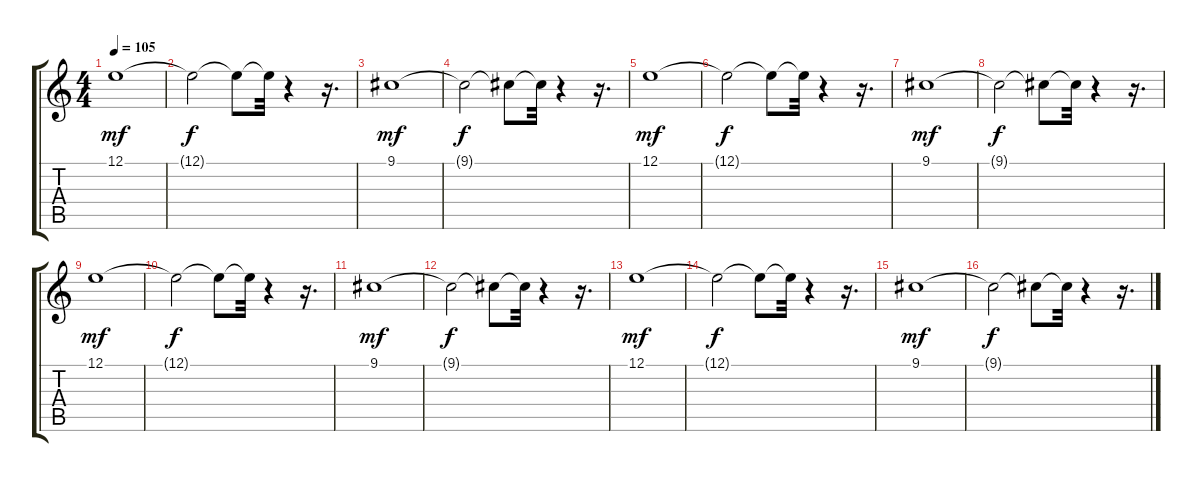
\track "" {instrument drawbarorgan}
\staff {score tabs}
\tuning (E4 B3 G3 D3 A2 E2) {hide}
\ts (4 4)
\tempo 105
\clef g2
\ks c
12.1.1{dy mf} |
12.1{t}.2{dy f} 12.1{t}.8 12.1{t}.32 r.4 r.16{d} |
9.1.1{dy mf} |
9.1{t}.2{dy f} 9.1{t}.8 9.1{t}.32 r.4 r.16{d} |
12.1.1{dy mf} |
12.1{t}.2{dy f} 12.1{t}.8 12.1{t}.32 r.4 r.16{d} |
9.1.1{dy mf} |
9.1{t}.2{dy f} 9.1{t}.8 9.1{t}.32 r.4 r.16{d} |
12.1.1{dy mf} |
12.1{t}.2{dy f} 12.1{t}.8 12.1{t}.32 r.4 r.16{d} |
9.1.1{dy mf} |
9.1{t}.2{dy f} 9.1{t}.8 9.1{t}.32 r.4 r.16{d} |
12.1.1{dy mf} |
12.1{t}.2{dy f} 12.1{t}.8 12.1{t}.32 r.4 r.16{d} |
9.1.1{dy mf} |
9.1{t}.2{dy f} 9.1{t}.8 9.1{t}.32 r.4 r.16{d}
